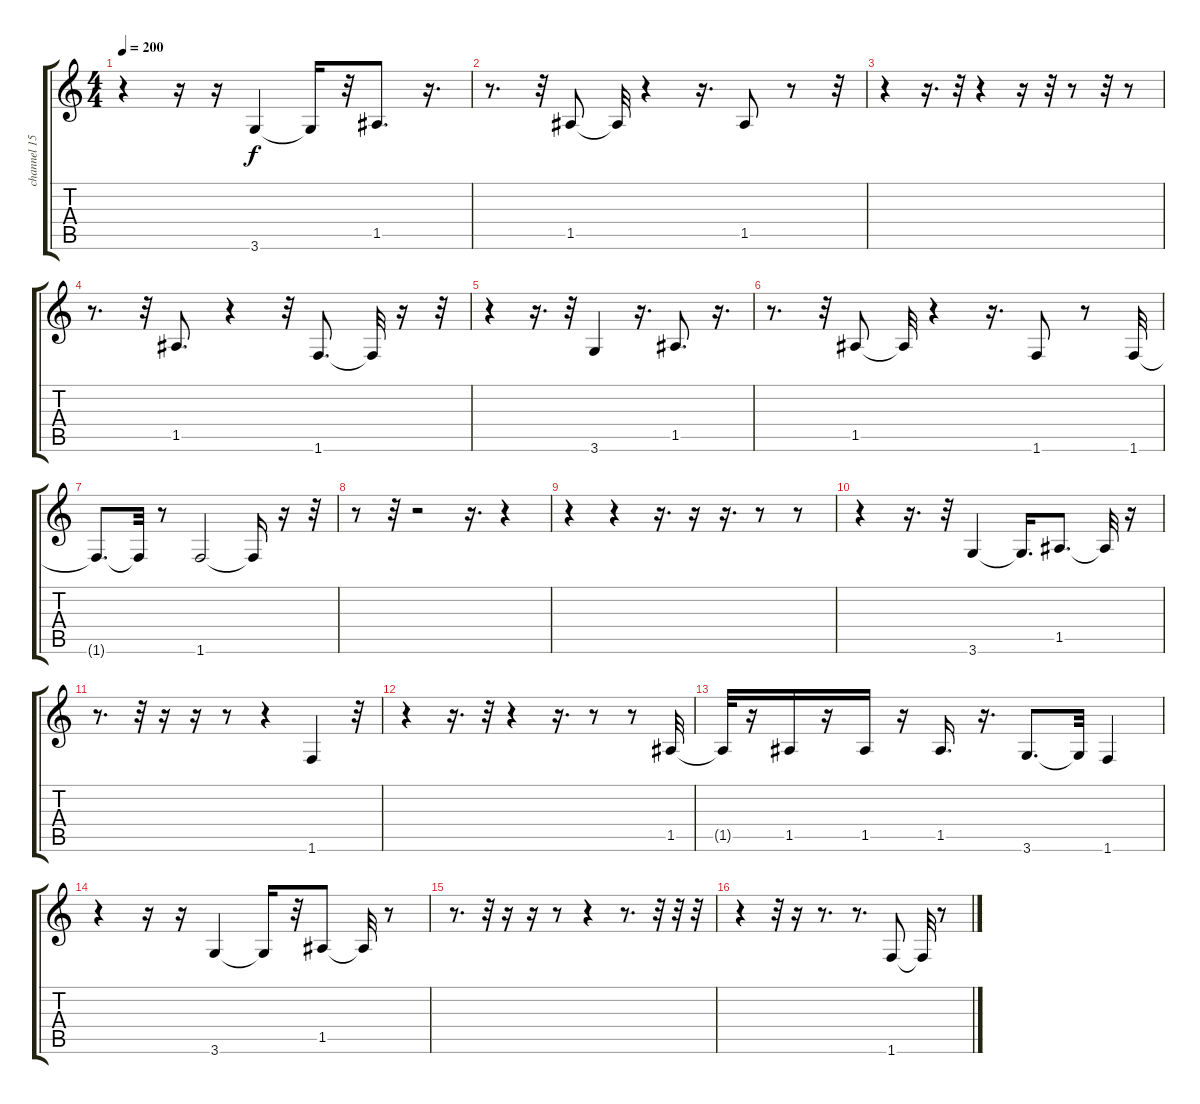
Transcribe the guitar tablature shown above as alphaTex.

\track ("channel 15          " "channel 15") {instrument fretlessbass}
\staff {score tabs}
\tuning (E4 B3 G3 D3 A2 E2) {hide}
\ts (4 4)
\tempo 200
\clef g2
\ks c
r.4{dy f} r.16 r.16 3.6.4 3.6{t}.16 r.32 1.5.8{d} r.16{d} |
r.8{d} r.32 1.5.8 1.5{t}.32 r.4 r.16{d} 1.5.8 r.8 r.32 |
r.4 r.16{d} r.32 r.4 r.16 r.32 r.8 r.32 r.8 |
r.8{d} r.32 1.5.8{d} r.4 r.32 1.6.8{d} 1.6{t}.32 r.16 r.32 |
r.4 r.16{d} r.32 3.6.4 r.16{d} 1.5.8{d} r.16{d} |
r.8{d} r.32 1.5.8 1.5{t}.32 r.4 r.16{d} 1.6.8 r.8 1.6.32 |
1.6{t}.8{d} 1.6{t}.32 r.8 1.6.2 1.6{t}.16 r.16 r.32 |
r.8 r.32 r.2 r.16{d} r.4 |
r.4 r.4 r.16{d} r.16 r.16{d} r.8 r.8 |
r.4 r.16{d} r.32 3.6.4 3.6{t}.16{d} 1.5.8{d} 1.5{t}.32 r.16 |
r.8{d} r.32 r.16 r.16 r.8 r.4 1.6.4 r.32 |
r.4 r.16{d} r.32 r.4 r.16{d} r.8 r.8 1.5.32 |
1.5{t}.32 r.16 1.5.16 r.16 1.5.16 r.16 1.5.16{d} r.16{d} 3.6.8{d} 3.6{t}.32 1.6.4 |
r.4 r.16 r.16 3.6.4 3.6{t}.16 r.32 1.5.8 1.5{t}.32 r.8 |
r.8{d} r.32 r.16 r.16 r.8 r.4 r.8{d} r.32 r.32 r.32 |
r.4 r.32 r.16 r.8{d} r.8{d} 1.6.8 1.6{t}.32 r.8
